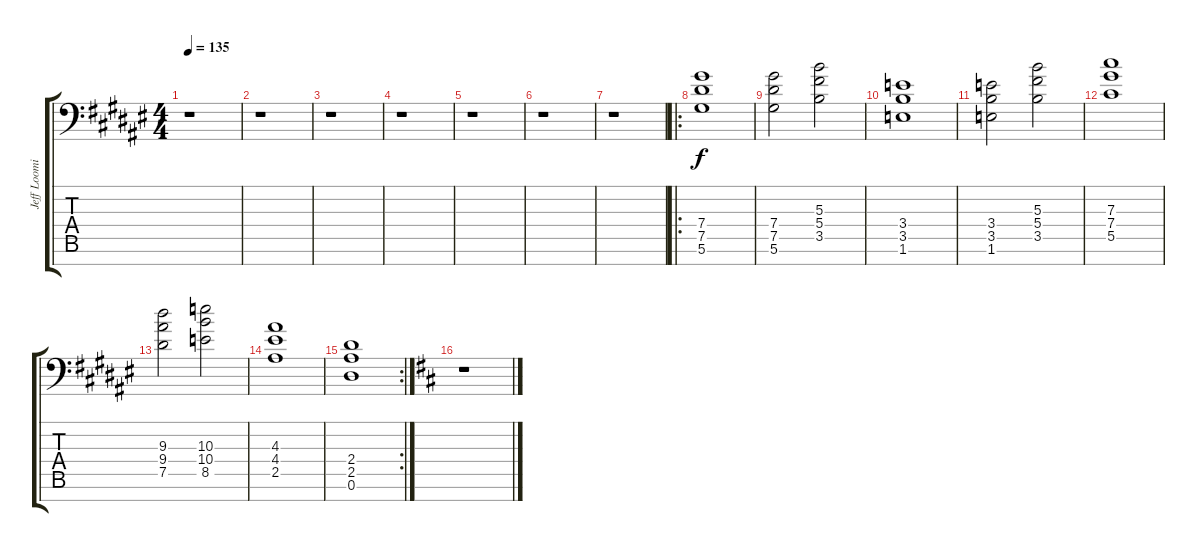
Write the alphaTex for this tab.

\track ("Jeff Loomis" "Jeff Loomi") {instrument distortionguitar}
\staff {score tabs}
\tuning (Eb4 Bb3 Gb3 Db3 Ab2 Eb2 Bb1) {hide}
\ts (4 4)
\tempo 135
\clef f4
\ks f#
r.1{dy f} |
r.1 |
r.1 |
r.1 |
r.1 |
r.1 |
r.1 |
\ro
(7.4 7.5 5.6).1 |
(7.4 7.5 5.6).2 (5.3 5.4 3.5).2 |
(3.4 3.5 1.6).1 |
(3.4 3.5 1.6).2 (5.3 5.4 3.5).2 |
(7.3 7.4 5.5).1 |
(9.3 9.4 7.5).2 (10.3 10.4 8.5).2 |
(4.3 4.4 2.5).1 |
\rc 2
(2.4 2.5 0.6).1 |
\ks d
r.1
